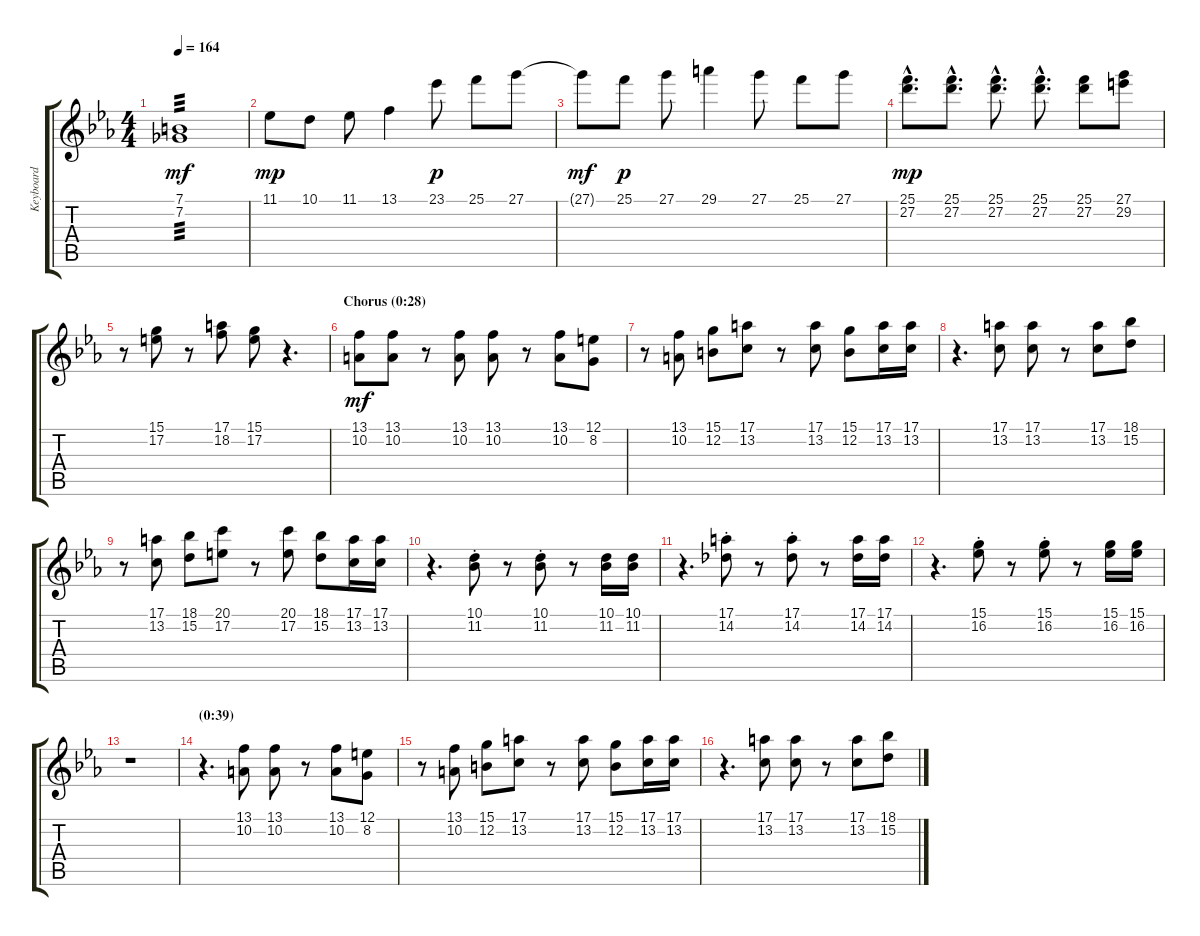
\track ("Keyboard" "Keyboard") {instrument honkytonkpiano}
\staff {score tabs}
\tuning (E4 B3 G3 D3 A2 E2) {hide}
\ts (4 4)
\tempo 164
\clef g2
\ks eb
(7.1 7.2).1{tp 3 dy mf} |
11.1.8{dy mp} 10.1.8 11.1.8 13.1.4 23.1.8{dy p} 25.1.8 27.1.8 |
27.1{t}.8{dy mf} 25.1.8{dy p} 27.1.8 29.1.4 27.1.8 25.1.8 27.1.8 |
(25.1{hac} 27.2{hac}).8{d dy mp} (25.1{hac} 27.2{hac}).8{d} (25.1{hac} 27.2{hac}).8{d} (25.1{hac} 27.2{hac}).8{d} (25.1 27.2).8 (27.1 29.2).8 |
r.8 (15.1 17.2).8 r.8 (17.1 18.2).8 (15.1 17.2).8 r.4{d} |
\section ("" "Chorus (0:28)")
(13.1 10.2).8{dy mf} (13.1 10.2).8 r.8 (13.1 10.2).8 (13.1 10.2).8 r.8 (13.1 10.2).8 (12.1 8.2).8 |
r.8 (13.1 10.2).8 (15.1 12.2).8 (17.1 13.2).8 r.8 (17.1 13.2).8 (15.1 12.2).8 (17.1 13.2).16 (17.1 13.2).16 |
r.4{d} (17.1 13.2).8 (17.1 13.2).8 r.8 (17.1 13.2).8 (18.1 15.2).8 |
r.8 (17.1 13.2).8 (18.1 15.2).8 (20.1 17.2).8 r.8 (20.1 17.2).8 (18.1 15.2).8 (17.1 13.2).16 (17.1 13.2).16 |
r.4{d} (10.1{st} 11.2{st}).8 r.8 (10.1{st} 11.2{st}).8 r.8 (10.1 11.2).16 (10.1 11.2).16 |
r.4{d} (17.1{st} 14.2{st}).8 r.8 (17.1{st} 14.2{st}).8 r.8 (17.1 14.2).16 (17.1 14.2).16 |
r.4{d} (15.1{st} 16.2{st}).8 r.8 (15.1{st} 16.2{st}).8 r.8 (15.1 16.2).16 (15.1 16.2).16 |
r.1 |
\section ("" "(0:39)")
r.4{d} (13.1 10.2).8 (13.1 10.2).8 r.8 (13.1 10.2).8 (12.1 8.2).8 |
r.8 (13.1 10.2).8 (15.1 12.2).8 (17.1 13.2).8 r.8 (17.1 13.2).8 (15.1 12.2).8 (17.1 13.2).16 (17.1 13.2).16 |
r.4{d} (17.1 13.2).8 (17.1 13.2).8 r.8 (17.1 13.2).8 (18.1 15.2).8
